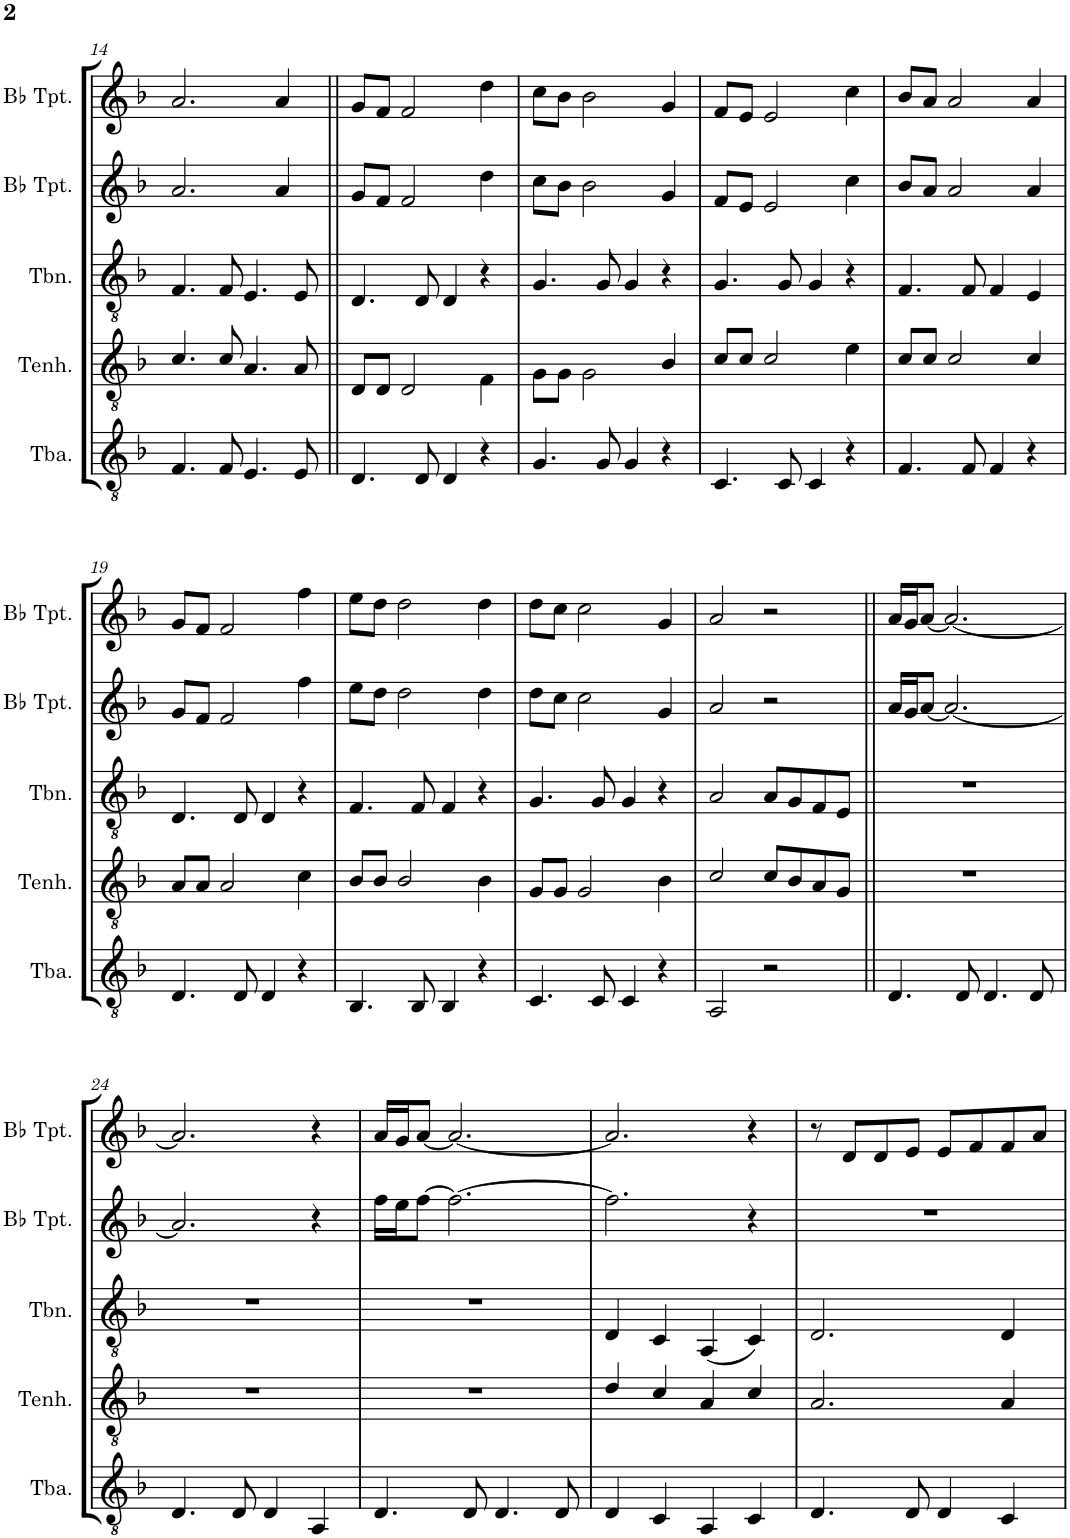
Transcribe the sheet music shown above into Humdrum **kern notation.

**kern	**kern	**kern	**kern	**kern
*part5	*part4	*part3	*part2	*part1
*staff5	*staff4	*staff3	*staff2	*staff1
*I"Tuba	*I"Tenorhorn	*I"Trombone	*I"Bb Trumpet	*I"Bb Trumpet
*I'Tba.	*I'Tenh.	*I'Tbn.	*I'Bb Tpt.	*I'Bb Tpt.
!!LO:PB:g=z
*clefGv2	*clefGv2	*clefGv2	*clefG2	*clefG2
*Trd1c2	*Trd1c2	*Trd1c2	*Trd1c2	*Trd1c2
*k[b-]	*k[b-]	*k[b-]	*k[b-]	*k[b-]
*M4/4	*M4/4	*M4/4	*M4/4	*M4/4
=14	=14	=14	=14	=14
4.F/	4.c/	4.F/	2.a/	2.a/
8F/	8c/	8F/	.	.
4.E/	4.A/	4.E/	.	.
.	.	.	4a/	4a/
8E/	8A/	8E/	.	.
=15||	=15||	=15||	=15||	=15||
4.D/	8D/L	4.D/	8g/L	8g/L
.	8D/J	.	8f/J	8f/J
.	2D/	.	2f/	2f/
8D/	.	8D/	.	.
4D/	.	4D/	.	.
4r	4F\	4r	4dd\	4dd\
=16	=16	=16	=16	=16
4.G/	8G\L	4.G/	8cc\L	8cc\L
.	8G\J	.	8b-\J	8b-\J
.	2G\	.	2b-\	2b-\
8G/	.	8G/	.	.
4G/	.	4G/	.	.
4r	4B-/	4r	4g/	4g/
=17	=17	=17	=17	=17
4.C/	8c/L	4.G/	8f/L	8f/L
.	8c/J	.	8e/J	8e/J
.	2c/	.	2e/	2e/
8C/	.	8G/	.	.
4C/	.	4G/	.	.
4r	4e\	4r	4cc\	4cc\
=18	=18	=18	=18	=18
4.F/	8c/L	4.F/	8b-/L	8b-/L
.	8c/J	.	8a/J	8a/J
.	2c/	.	2a/	2a/
8F/	.	8F/	.	.
4F/	.	4F/	.	.
4r	4c/	4E/	4a/	4a/
!!LO:LB:g=z
=19	=19	=19	=19	=19
4.D/	8A/L	4.D/	8g/L	8g/L
.	8A/J	.	8f/J	8f/J
.	2A/	.	2f/	2f/
8D/	.	8D/	.	.
4D/	.	4D/	.	.
4r	4c\	4r	4ff\	4ff\
=20	=20	=20	=20	=20
4.BB-/	8B-/L	4.F/	8ee\L	8ee\L
.	8B-/J	.	8dd\J	8dd\J
.	2B-/	.	2dd\	2dd\
8BB-/	.	8F/	.	.
4BB-/	.	4F/	.	.
4r	4B-\	4r	4dd\	4dd\
=21	=21	=21	=21	=21
4.C/	8G/L	4.G/	8dd\L	8dd\L
.	8G/J	.	8cc\J	8cc\J
.	2G/	.	2cc\	2cc\
8C/	.	8G/	.	.
4C/	.	4G/	.	.
4r	4B-\	4r	4g/	4g/
=22	=22	=22	=22	=22
2AA/	2c/	2A/	2a/	2a/
2r	8c/L	8A/L	2r	2r
.	8B-/	8G/	.	.
.	8A/	8F/	.	.
.	8G/J	8E/J	.	.
=23||	=23||	=23||	=23||	=23||
4.D/	1r	1r	16a/LL	16a/LL
.	.	.	16g/J	16g/J
.	.	.	[<8a/J	[<8a/J
.	.	.	2.a/_	2.a/_
8D/	.	.	.	.
4.D/	.	.	.	.
8D/	.	.	.	.
!!LO:LB:g=z
=24	=24	=24	=24	=24
4.D/	1r	1r	2.a/]	2.a/]
8D/	.	.	.	.
4D/	.	.	.	.
4AA/	.	.	4r	4r
=25	=25	=25	=25	=25
4.D/	1r	1r	16ff\LL	16a/LL
.	.	.	16ee\J	16g/J
.	.	.	[>8ff\J	[<8a/J
.	.	.	2.ff\_	2.a/_
8D/	.	.	.	.
4.D/	.	.	.	.
8D/	.	.	.	.
=26	=26	=26	=26	=26
4D/	4d/	4D/	2.ff\]	2.a/]
4C/	4c/	4C/	.	.
4AA/	4A/	(<4AA/	.	.
4C/	4c/	4C/)	4r	4r
=27	=27	=27	=27	=27
4.D/	2.A/	2.D/	1r	8r
.	.	.	.	8d/L
.	.	.	.	8d/
8D/	.	.	.	8e/J
4D/	.	.	.	8e/L
.	.	.	.	8f/
4C/	4A/	4D/	.	8f/
.	.	.	.	8a/J
=	=	=	=	=
*-	*-	*-	*-	*-
